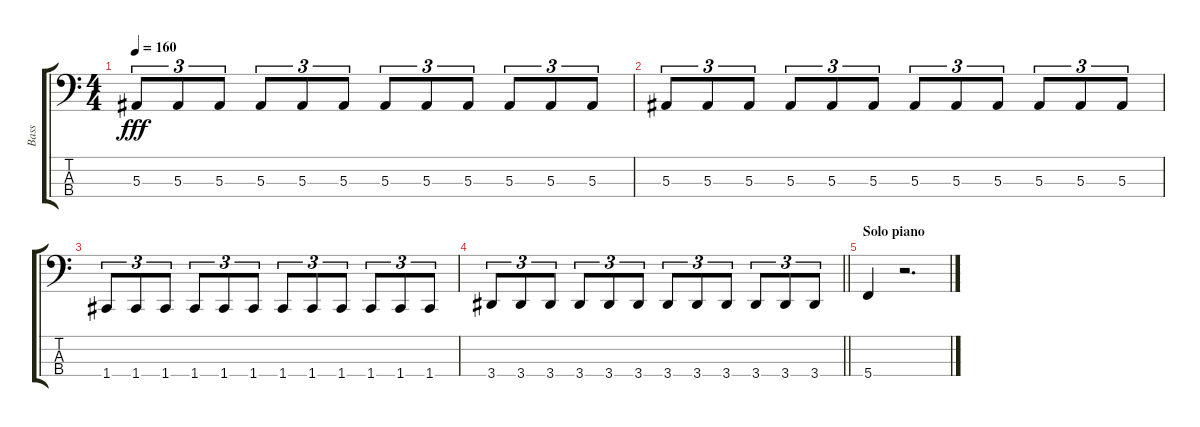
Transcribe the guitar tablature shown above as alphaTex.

\track ("Bass" "Bass") {instrument electricbassfinger}
\staff {score tabs}
\tuning (Eb2 Bb1 F1 C1) {hide}
\ts (4 4)
\tempo 160
\clef f4
\ks c
5.3.8{tu (3 2) dy fff} 5.3.8{tu (3 2)} 5.3.8{tu (3 2)} 5.3.8{tu (3 2)} 5.3.8{tu (3 2)} 5.3.8{tu (3 2)} 5.3.8{tu (3 2)} 5.3.8{tu (3 2)} 5.3.8{tu (3 2)} 5.3.8{tu (3 2)} 5.3.8{tu (3 2)} 5.3.8{tu (3 2)} |
5.3.8{tu (3 2)} 5.3.8{tu (3 2)} 5.3.8{tu (3 2)} 5.3.8{tu (3 2)} 5.3.8{tu (3 2)} 5.3.8{tu (3 2)} 5.3.8{tu (3 2)} 5.3.8{tu (3 2)} 5.3.8{tu (3 2)} 5.3.8{tu (3 2)} 5.3.8{tu (3 2)} 5.3.8{tu (3 2)} |
1.4.8{tu (3 2)} 1.4.8{tu (3 2)} 1.4.8{tu (3 2)} 1.4.8{tu (3 2)} 1.4.8{tu (3 2)} 1.4.8{tu (3 2)} 1.4.8{tu (3 2)} 1.4.8{tu (3 2)} 1.4.8{tu (3 2)} 1.4.8{tu (3 2)} 1.4.8{tu (3 2)} 1.4.8{tu (3 2)} |
\barLineRight lightlight
3.4.8{tu (3 2)} 3.4.8{tu (3 2)} 3.4.8{tu (3 2)} 3.4.8{tu (3 2)} 3.4.8{tu (3 2)} 3.4.8{tu (3 2)} 3.4.8{tu (3 2)} 3.4.8{tu (3 2)} 3.4.8{tu (3 2)} 3.4.8{tu (3 2)} 3.4.8{tu (3 2)} 3.4.8{tu (3 2)} |
\section ("" "Solo piano")
5.4.4 r.2{d}
